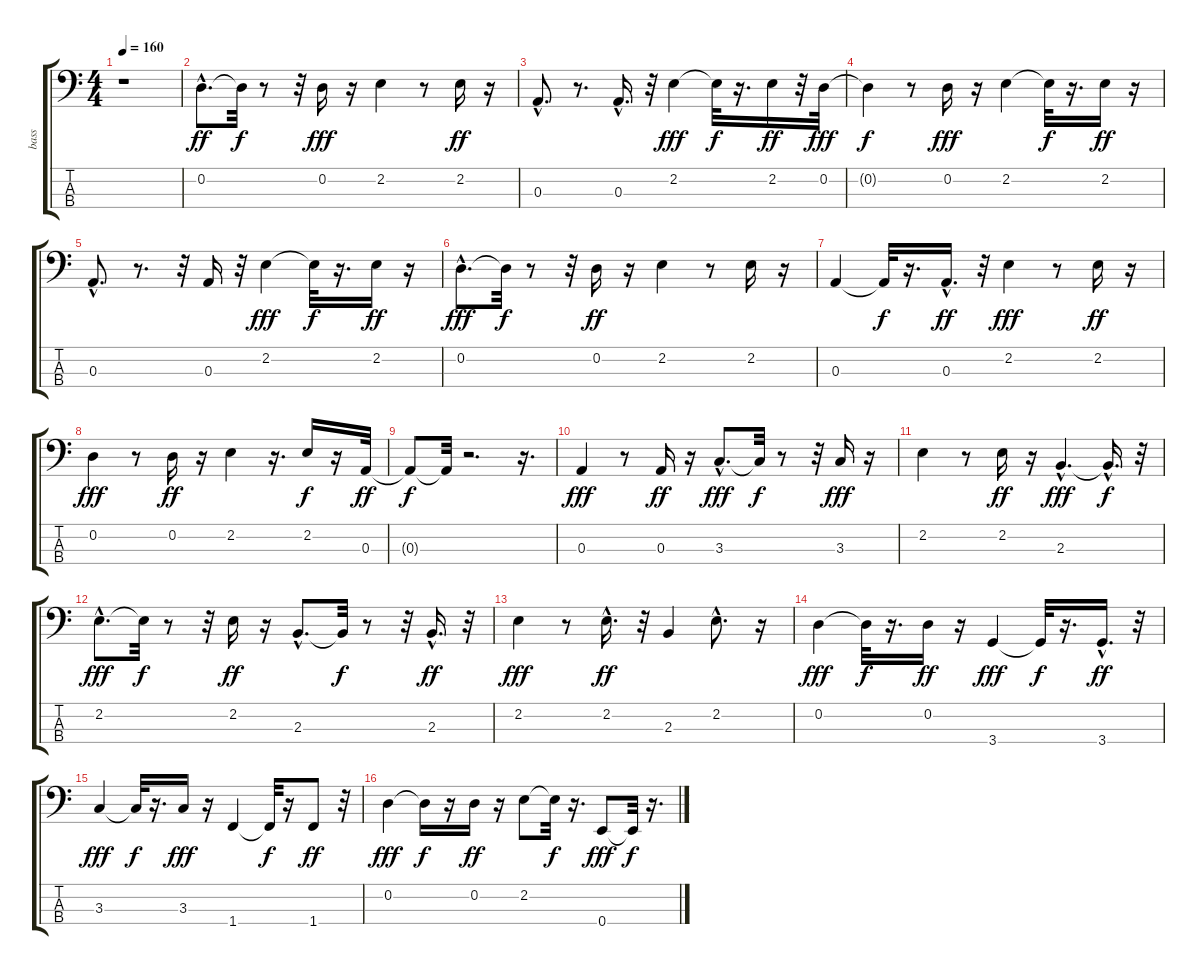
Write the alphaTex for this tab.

\track ("bass" "bass") {instrument acousticguitarnylon}
\staff {score tabs}
\tuning (G2 D2 A1 E1) {hide}
\ts (4 4)
\tempo 160
\clef f4
\ks c
r.1{dy ff instrument acousticguitarnylon} |
0.2{hac}.8{d} 0.2{t}.32{dy f} r.8 r.32 0.2.16{dy fff} r.16 2.2.4 r.8 2.2.16{dy ff} r.16 |
0.3{hac}.8{d} r.8{d} 0.3{hac}.16{d} r.32 2.2.4{dy fff} 2.2{t}.32{dy f} r.16{d} 2.2.16{dy ff} r.32 0.2.32{dy fff} |
0.2{t}.4{dy f} r.8 0.2.16{dy fff} r.16 2.2.4 2.2{t}.32{dy f} r.16{d} 2.2.16{dy ff} r.16 |
0.3{hac}.8{d} r.8{d} r.32 0.3.16 r.32 2.2.4{dy fff} 2.2{t}.32{dy f} r.16{d} 2.2.16{dy ff} r.16 |
0.2{hac}.8{d dy fff} 0.2{t}.32{dy f} r.8 r.32 0.2.16{dy ff} r.16 2.2.4 r.8 2.2.16 r.16 |
0.3.4 0.3{t}.32{dy f} r.16{d} 0.3{hac}.16{d dy ff} r.32 2.2.4{dy fff} r.8 2.2.16{dy ff} r.16 |
0.2.4{dy fff} r.8 0.2.16{dy ff} r.16 2.2.4 r.16{d} 2.2.16{dy f} r.16 0.3.32{dy ff} |
0.3{t}.8{dy f} 0.3{t}.32 r.2{d} r.16{d} |
0.3.4{dy fff} r.8 0.3.16{dy ff} r.16 3.3{hac}.8{d dy fff} 3.3{t}.32{dy f} r.8 r.32 3.3.16{dy fff} r.16 |
2.2.4 r.8 2.2.16{dy ff} r.16 2.3{hac}.4{d dy fff} 2.3{hac t}.16{d dy f} r.32 |
2.2{hac}.8{d dy fff} 2.2{t}.32{dy f} r.8 r.32 2.2.16{dy ff} r.16 2.3{hac}.8{d} 2.3{t}.32{dy f} r.8 r.32 2.3{hac}.16{d dy ff} r.32 |
2.2.4{dy fff} r.8 2.2{hac}.16{d dy ff} r.32 2.3.4 2.2{hac}.8{d} r.16 |
0.2.4{dy fff} 0.2{t}.32{dy f} r.16{d} 0.2.16{dy ff} r.16 3.4.4{dy fff} 3.4{t}.32{dy f} r.16{d} 3.4{hac}.16{d dy ff} r.32 |
3.3.4{dy fff} 3.3{t}.32{dy f} r.16{d} 3.3.16{dy fff} r.16 1.4.4 1.4{t}.32{dy f} r.16 1.4.8{dy ff} r.32 |
0.2.4{dy fff} 0.2{t}.16{dy f} r.16 0.2.16{dy ff} r.16 2.2.8 2.2{t}.32{dy f} r.16{d} 0.4.8{dy fff} 0.4{t}.32{dy f} r.16{d}
